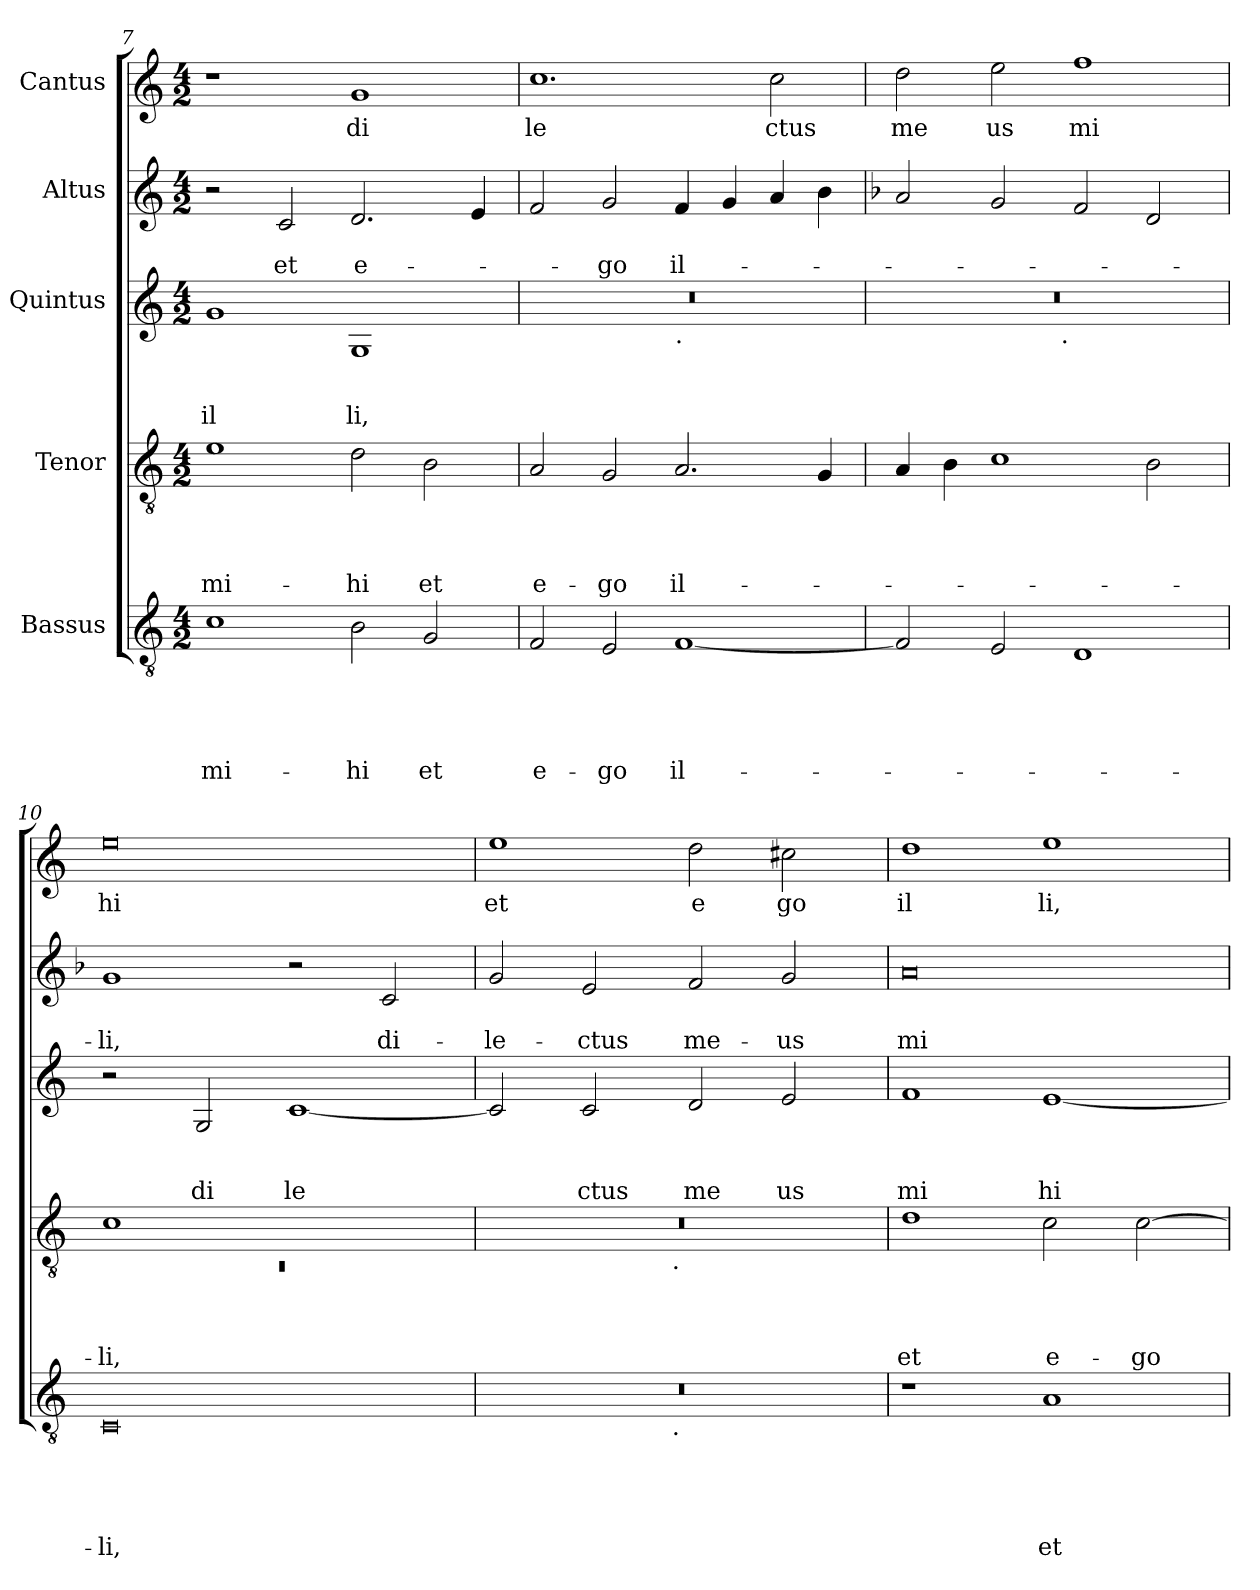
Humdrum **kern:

**kern	**text	**text	**text	**text	**text	**kern	**text	**text	**text	**text	**kern	**text	**text	**text	**kern	**text	**text	**kern	**text
*part5	*part5	*part5	*part5	*part5	*part5	*part4	*part4	*part4	*part4	*part4	*part3	*part3	*part3	*part3	*part2	*part2	*part2	*part1	*part1
*staff5	*staff5	*staff5	*staff5	*staff5	*staff5	*staff4	*staff4	*staff4	*staff4	*staff4	*staff3	*staff3	*staff3	*staff3	*staff2	*staff2	*staff2	*staff1	*staff1
*I"Bassus	*	*	*	*	*	*I"Tenor	*	*	*	*	*I"Quintus	*	*	*	*I"Altus	*	*	*I"Cantus	*
!!LO:LB:g=z
*clefGv2	*	*	*	*	*	*clefGv2	*	*	*	*	*clefG2	*	*	*	*clefG2	*	*	*clefG2	*
*k[]	*	*	*	*	*	*k[]	*	*	*	*	*k[]	*	*	*	*k[]	*	*	*k[]	*
*C:	*	*	*	*	*	*C:	*	*	*	*	*C:	*	*	*	*C:	*	*	*C:	*
*M4/2	*	*	*	*	*	*M4/2	*	*	*	*	*M4/2	*	*	*	*M4/2	*	*	*M4/2	*
=7	=7	=7	=7	=7	=7	=7	=7	=7	=7	=7	=7	=7	=7	=7	=7	=7	=7	=7	=7
!	!	!	!	!	!LO:LY:b	!	!	!	!	!LO:LY:b	!	!	!	!LO:LY:b	!	!	!	!	!
1c	.	.	.	.	mi-	1e	.	.	.	mi-	1g	.	.	il	2r	.	.	1r	.
!	!	!	!	!	!	!	!	!	!	!	!	!	!	!	!	!	!LO:LY:b	!	!
.	.	.	.	.	.	.	.	.	.	.	.	.	.	.	2c/	.	et	.	.
!	!	!	!	!	!LO:LY:b	!	!	!	!	!LO:LY:b	!	!	!	!LO:LY:b	!	!	!LO:LY:b	!	!LO:LY:b
2B\	.	.	.	.	-hi	2d\	.	.	.	-hi	1G	.	.	li,	2.d/	.	e-	1g	di
!	!	!	!	!	!LO:LY:b	!	!	!	!	!LO:LY:b	!	!	!	!	!	!	!	!	!
2G/	.	.	.	.	et	2B\	.	.	.	et	.	.	.	.	.	.	.	.	.
.	.	.	.	.	.	.	.	.	.	.	.	.	.	.	4e/	.	.	.	.
=8	=8	=8	=8	=8	=8	=8	=8	=8	=8	=8	=8	=8	=8	=8	=8	=8	=8	=8	=8
!	!	!	!	!	!LO:LY:b	!	!	!	!	!LO:LY:b	!	!	!	!	!	!	!	!	!LO:LY:b
*	*	*	*	*	*	*	*	*	*	*	*^	*	*	*	*	*	*	*	*
2F/	.	.	.	.	e-	2A/	.	.	.	e-	0r	1ryy	.	.	.	2f/	.	.	1.cc	le
!	!	!	!	!	!LO:LY:b	!	!	!	!	!LO:LY:b	!	!	!	!	!	!	!	!LO:LY:b	!	!
2E/	.	.	.	.	-go	2G/	.	.	.	-go	.	.	.	.	.	2g/	.	-go	.	.
!	!	!	!	!	!	!	!	!	!	!	!	!LO:TX:b:t=.	!	!	!	!	!	!	!	!
!	!	!	!	!	!LO:LY:b	!	!	!	!	!LO:LY:b	!	!	!	!	!	!	!	!LO:LY:b	!	!
[<1F	.	.	.	.	il-	2.A/	.	.	.	il-	.	1ryy	.	.	.	4f/	.	il-	.	.
.	.	.	.	.	.	.	.	.	.	.	.	.	.	.	.	4g/	.	.	.	.
!	!	!	!	!	!	!	!	!	!	!	!	!	!	!	!	!	!	!	!	!LO:LY:b
.	.	.	.	.	.	.	.	.	.	.	.	.	.	.	.	4a/	.	.	2cc\	ctus
.	.	.	.	.	.	4G/	.	.	.	.	.	.	.	.	.	4b\	.	.	.	.
=9	=9	=9	=9	=9	=9	=9	=9	=9	=9	=9	=9	=9	=9	=9	=9	=9	=9	=9	=9	=9
*	*	*	*	*	*	*	*	*	*	*	*	*	*	*	*	*k[b-]	*	*	*	*
*	*	*	*	*	*	*	*	*	*	*	*	*	*	*	*	*F:	*	*	*	*
!	!	!	!	!	!	!	!	!	!	!	!	!	!	!	!	!	!	!	!	!LO:LY:b
2F/]	.	.	.	.	.	4A/	.	.	.	.	0r	2ryy	.	.	.	2a/	.	.	2dd\	me
.	.	.	.	.	.	4B\	.	.	.	.	.	.	.	.	.	.	.	.	.	.
!	!	!	!	!	!	!	!	!	!	!	!	!	!	!	!	!	!	!	!	!LO:LY:b
2E/	.	.	.	.	.	1c	.	.	.	.	.	4...ryy	.	.	.	2g/	.	.	2ee\	us
!	!	!	!	!	!	!	!	!	!	!	!	!LO:TX:b:t=.	!	!	!	!	!	!	!	!
.	.	.	.	.	.	.	.	.	.	.	.	1ryy	.	.	.	.	.	.	.	.
!	!	!	!	!	!	!	!	!	!	!	!	!	!	!	!	!	!	!	!	!LO:LY:b
1D	.	.	.	.	.	.	.	.	.	.	.	.	.	.	.	2f/	.	.	1ff	mi
.	.	.	.	.	.	2B\	.	.	.	.	.	.	.	.	.	2d/	.	.	.	.
.	.	.	.	.	.	.	.	.	.	.	.	32ryy	.	.	.	.	.	.	.	.
=10	=10	=10	=10	=10	=10	=10	=10	=10	=10	=10	=10	=10	=10	=10	=10	=10	=10	=10	=10	=10
*	*	*	*	*	*	*^	*	*	*	*	*	*	*	*	*	*	*	*	*	*
!	!	!	!	!	!LO:LY:b	!	!LO:N:vis=1	!	!	!	!LO:LY:b	!	!	!	!	!	!	!	!LO:LY:b	!	!LO:LY:b
*	*	*	*	*	*	*	*	*	*	*	*	*v	*v	*	*	*	*	*	*	*	*
0C	.	.	.	.	-li,	1c	0rC	.	.	.	-li,	2r	.	.	.	1g	.	-li,	0ee	hi
!	!	!	!	!	!	!	!	!	!	!	!	!	!	!	!LO:LY:b	!	!	!	!	!
.	.	.	.	.	.	.	.	.	.	.	.	2G/	.	.	di	.	.	.	.	.
!	!	!	!	!	!	!	!	!	!	!	!	!	!	!	!LO:LY:b	!	!	!	!	!
.	.	.	.	.	.	1ryy	.	.	.	.	.	[<1c	.	.	le	2r	.	.	.	.
!	!	!	!	!	!	!	!	!	!	!	!	!	!	!	!	!	!	!LO:LY:b	!	!
.	.	.	.	.	.	.	.	.	.	.	.	.	.	.	.	2c/	.	di-	.	.
=11	=11	=11	=11	=11	=11	=11	=11	=11	=11	=11	=11	=11	=11	=11	=11	=11	=11	=11	=11	=11
!	!	!	!	!	!	!	!	!	!	!	!	!	!	!	!	!	!	!LO:LY:b	!	!LO:LY:b
*^	*	*	*	*	*	*	*	*	*	*	*	*	*	*	*	*	*	*	*	*
0r	2ryy	.	.	.	.	.	0r	2ryy	.	.	.	.	2c/]	.	.	.	2g/	.	-le-	1ee	et
!	!	!	!	!	!	!	!	!	!	!	!	!	!	!	!	!LO:LY:b	!	!	!LO:LY:b	!	!
.	4...ryy	.	.	.	.	.	.	4...ryy	.	.	.	.	2c/	.	.	ctus	2e/	.	-ctus	.	.
!	!	!	!	!	!	!	!	!LO:TX:b:t=.	!	!	!	!	!	!	!	!	!	!	!	!	!
!	!LO:TX:b:t=.	!	!	!	!	!	!	!	!	!	!	!	!	!	!	!	!	!	!	!	!
.	1ryy	.	.	.	.	.	.	1ryy	.	.	.	.	.	.	.	.	.	.	.	.	.
!	!	!	!	!	!	!	!	!	!	!	!	!	!	!	!	!LO:LY:b	!	!	!LO:LY:b	!	!LO:LY:b
.	.	.	.	.	.	.	.	.	.	.	.	.	2d/	.	.	me	2f/	.	me-	2dd\	e
!	!	!	!	!	!	!	!	!	!	!	!	!	!	!	!	!LO:LY:b	!	!	!LO:LY:b	!	!LO:LY:b
.	.	.	.	.	.	.	.	.	.	.	.	.	2e/	.	.	us	2g/	.	-us	2cc#X\	go
.	32ryy	.	.	.	.	.	.	32ryy	.	.	.	.	.	.	.	.	.	.	.	.	.
=12	=12	=12	=12	=12	=12	=12	=12	=12	=12	=12	=12	=12	=12	=12	=12	=12	=12	=12	=12	=12	=12
!	!	!	!	!	!	!	!	!	!	!	!	!LO:LY:b	!	!	!	!LO:LY:b	!	!	!LO:LY:b	!	!LO:LY:b
*v	*v	*	*	*	*	*	*	*	*	*	*	*	*	*	*	*	*	*	*	*	*
*	*	*	*	*	*	*v	*v	*	*	*	*	*	*	*	*	*	*	*	*	*
1r	.	.	.	.	.	1d	.	.	.	et	1f	.	.	mi	0a	.	mi-	1dd	il
!	!	!	!	!	!LO:LY:b	!	!	!	!	!LO:LY:b	!	!	!	!LO:LY:b	!	!	!	!	!LO:LY:b
1A	.	.	.	.	et	2c\	.	.	.	e-	[<1e	.	.	hi	.	.	.	1ee	li,
!	!	!	!	!	!	!	!	!	!	!LO:LY:b	!	!	!	!	!	!	!	!	!
.	.	.	.	.	.	[>2c\	.	.	.	-go	.	.	.	.	.	.	.	.	.
=	=	=	=	=	=	=	=	=	=	=	=	=	=	=	=	=	=	=	=
*-	*-	*-	*-	*-	*-	*-	*-	*-	*-	*-	*-	*-	*-	*-	*-	*-	*-	*-	*-
